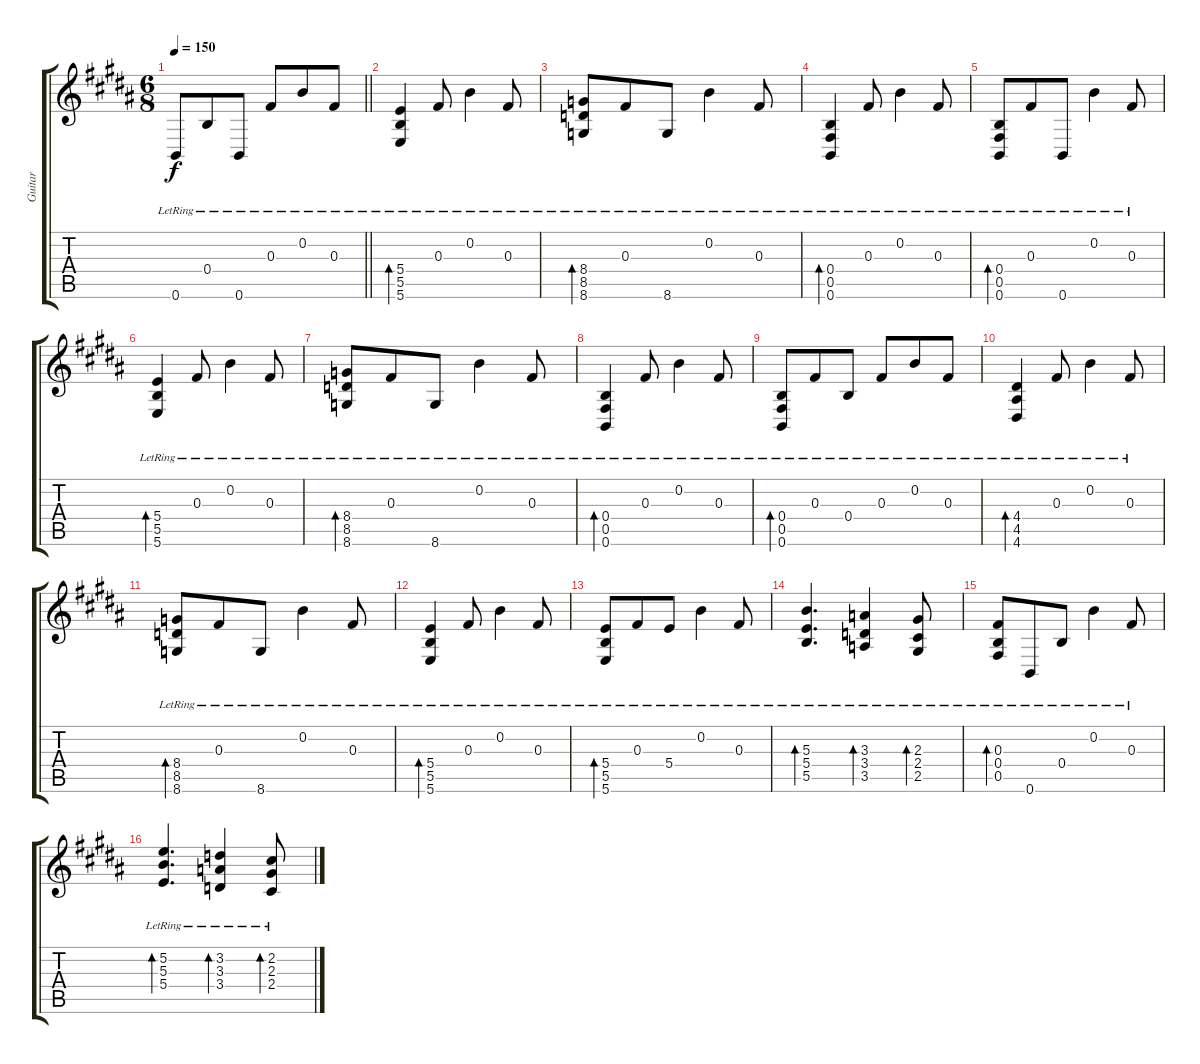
\track ("Guitar" "Guitar") {instrument acousticguitarsteel}
\staff {score tabs}
\tuning (Eb4 B3 Gb3 B2 Gb2 B1) {hide}
\ts (6 8)
\tempo 150
\clef g2
\barLineRight lightlight
\ks b
0.6{lr}.8{lyrics (0 "") lyrics (1 "") lyrics (2 "") lyrics (3 "") lyrics (4 "") dy f} 0.4{lr}.8{lyrics (0 "") lyrics (1 "") lyrics (2 "") lyrics (3 "") lyrics (4 "")} 0.6{lr}.8{lyrics (0 "") lyrics (1 "") lyrics (2 "") lyrics (3 "") lyrics (4 "")} 0.3{lr}.8{lyrics (0 "") lyrics (1 "") lyrics (2 "") lyrics (3 "") lyrics (4 "")} 0.2{lr}.8{lyrics (0 "") lyrics (1 "") lyrics (2 "") lyrics (3 "") lyrics (4 "")} 0.3{lr}.8{lyrics (0 "") lyrics (1 "") lyrics (2 "") lyrics (3 "") lyrics (4 "")} |
(5.4{lr} 5.5{lr} 5.6{lr}).4{bd 240 lyrics (0 "") lyrics (1 "") lyrics (2 "") lyrics (3 "") lyrics (4 "")} 0.3{lr}.8{lyrics (0 "") lyrics (1 "") lyrics (2 "") lyrics (3 "") lyrics (4 "")} 0.2{lr}.4{lyrics (0 "") lyrics (1 "") lyrics (2 "") lyrics (3 "") lyrics (4 "")} 0.3{lr}.8{lyrics (0 "") lyrics (1 "") lyrics (2 "") lyrics (3 "") lyrics (4 "")} |
(8.4{lr} 8.5{lr} 8.6{lr}).8{bd 240 lyrics (0 "") lyrics (1 "") lyrics (2 "") lyrics (3 "") lyrics (4 "")} 0.3{lr}.8{lyrics (0 "") lyrics (1 "") lyrics (2 "") lyrics (3 "") lyrics (4 "")} 8.6{lr}.8{lyrics (0 "") lyrics (1 "") lyrics (2 "") lyrics (3 "") lyrics (4 "")} 0.2{lr}.4{lyrics (0 "") lyrics (1 "") lyrics (2 "") lyrics (3 "") lyrics (4 "")} 0.3{lr}.8{lyrics (0 "") lyrics (1 "") lyrics (2 "") lyrics (3 "") lyrics (4 "")} |
(0.4{lr} 0.5{lr} 0.6{lr}).4{bd 120 lyrics (0 "") lyrics (1 "") lyrics (2 "") lyrics (3 "") lyrics (4 "")} 0.3{lr}.8{lyrics (0 "") lyrics (1 "") lyrics (2 "") lyrics (3 "") lyrics (4 "")} 0.2{lr}.4{lyrics (0 "") lyrics (1 "") lyrics (2 "") lyrics (3 "") lyrics (4 "")} 0.3{lr}.8{lyrics (0 "") lyrics (1 "") lyrics (2 "") lyrics (3 "") lyrics (4 "")} |
(0.4{lr} 0.5{lr} 0.6{lr}).8{bd 120 lyrics (0 "") lyrics (1 "") lyrics (2 "") lyrics (3 "") lyrics (4 "")} 0.3{lr}.8{lyrics (0 "") lyrics (1 "") lyrics (2 "") lyrics (3 "") lyrics (4 "")} 0.6{lr}.8{lyrics (0 "") lyrics (1 "") lyrics (2 "") lyrics (3 "") lyrics (4 "")} 0.2{lr}.4{lyrics (0 "") lyrics (1 "") lyrics (2 "") lyrics (3 "") lyrics (4 "")} 0.3{lr}.8{lyrics (0 "") lyrics (1 "") lyrics (2 "") lyrics (3 "") lyrics (4 "")} |
(5.4{lr} 5.5{lr} 5.6{lr}).4{bd 240 lyrics (0 "") lyrics (1 "") lyrics (2 "") lyrics (3 "") lyrics (4 "")} 0.3{lr}.8{lyrics (0 "") lyrics (1 "") lyrics (2 "") lyrics (3 "") lyrics (4 "")} 0.2{lr}.4{lyrics (0 "") lyrics (1 "") lyrics (2 "") lyrics (3 "") lyrics (4 "")} 0.3{lr}.8{lyrics (0 "") lyrics (1 "") lyrics (2 "") lyrics (3 "") lyrics (4 "")} |
(8.4{lr} 8.5{lr} 8.6{lr}).8{bd 240 lyrics (0 "") lyrics (1 "") lyrics (2 "") lyrics (3 "") lyrics (4 "")} 0.3{lr}.8{lyrics (0 "") lyrics (1 "") lyrics (2 "") lyrics (3 "") lyrics (4 "")} 8.6{lr}.8{lyrics (0 "") lyrics (1 "") lyrics (2 "") lyrics (3 "") lyrics (4 "")} 0.2{lr}.4{lyrics (0 "") lyrics (1 "") lyrics (2 "") lyrics (3 "") lyrics (4 "")} 0.3{lr}.8{lyrics (0 "") lyrics (1 "") lyrics (2 "") lyrics (3 "") lyrics (4 "")} |
(0.4{lr} 0.5{lr} 0.6{lr}).4{bd 120 lyrics (0 "") lyrics (1 "") lyrics (2 "") lyrics (3 "") lyrics (4 "")} 0.3{lr}.8{lyrics (0 "") lyrics (1 "") lyrics (2 "") lyrics (3 "") lyrics (4 "")} 0.2{lr}.4{lyrics (0 "") lyrics (1 "") lyrics (2 "") lyrics (3 "") lyrics (4 "")} 0.3{lr}.8{lyrics (0 "") lyrics (1 "") lyrics (2 "") lyrics (3 "") lyrics (4 "")} |
(0.4{lr} 0.5{lr} 0.6{lr}).8{bd 120 lyrics (0 "") lyrics (1 "") lyrics (2 "") lyrics (3 "") lyrics (4 "")} 0.3{lr}.8{lyrics (0 "") lyrics (1 "") lyrics (2 "") lyrics (3 "") lyrics (4 "")} 0.4{lr}.8{lyrics (0 "") lyrics (1 "") lyrics (2 "") lyrics (3 "") lyrics (4 "")} 0.3{lr}.8{lyrics (0 "") lyrics (1 "") lyrics (2 "") lyrics (3 "") lyrics (4 "")} 0.2{lr}.8{lyrics (0 "") lyrics (1 "") lyrics (2 "") lyrics (3 "") lyrics (4 "")} 0.3{lr}.8{lyrics (0 "") lyrics (1 "") lyrics (2 "") lyrics (3 "") lyrics (4 "")} |
(4.4{lr} 4.5{lr} 4.6{lr}).4{bd 240 lyrics (0 "") lyrics (1 "") lyrics (2 "") lyrics (3 "") lyrics (4 "")} 0.3{lr}.8{lyrics (0 "") lyrics (1 "") lyrics (2 "") lyrics (3 "") lyrics (4 "")} 0.2{lr}.4{lyrics (0 "") lyrics (1 "") lyrics (2 "") lyrics (3 "") lyrics (4 "")} 0.3{lr}.8{lyrics (0 "") lyrics (1 "") lyrics (2 "") lyrics (3 "") lyrics (4 "")} |
(8.4{lr} 8.5{lr} 8.6{lr}).8{bd 240 lyrics (0 "") lyrics (1 "") lyrics (2 "") lyrics (3 "") lyrics (4 "")} 0.3{lr}.8{lyrics (0 "") lyrics (1 "") lyrics (2 "") lyrics (3 "") lyrics (4 "")} 8.6{lr}.8{lyrics (0 "") lyrics (1 "") lyrics (2 "") lyrics (3 "") lyrics (4 "")} 0.2{lr}.4{lyrics (0 "") lyrics (1 "") lyrics (2 "") lyrics (3 "") lyrics (4 "")} 0.3{lr}.8{lyrics (0 "") lyrics (1 "") lyrics (2 "") lyrics (3 "") lyrics (4 "")} |
(5.4{lr} 5.5{lr} 5.6{lr}).4{bd 120 lyrics (0 "") lyrics (1 "") lyrics (2 "") lyrics (3 "") lyrics (4 "")} 0.3{lr}.8{lyrics (0 "") lyrics (1 "") lyrics (2 "") lyrics (3 "") lyrics (4 "")} 0.2{lr}.4{lyrics (0 "") lyrics (1 "") lyrics (2 "") lyrics (3 "") lyrics (4 "")} 0.3{lr}.8{lyrics (0 "") lyrics (1 "") lyrics (2 "") lyrics (3 "") lyrics (4 "")} |
(5.4{lr} 5.5{lr} 5.6{lr}).8{bd 120 lyrics (0 "") lyrics (1 "") lyrics (2 "") lyrics (3 "") lyrics (4 "")} 0.3{lr}.8{lyrics (0 "") lyrics (1 "") lyrics (2 "") lyrics (3 "") lyrics (4 "")} 5.4{lr}.8{lyrics (0 "") lyrics (1 "") lyrics (2 "") lyrics (3 "") lyrics (4 "")} 0.2{lr}.4{lyrics (0 "") lyrics (1 "") lyrics (2 "") lyrics (3 "") lyrics (4 "")} 0.3{lr}.8{lyrics (0 "") lyrics (1 "") lyrics (2 "") lyrics (3 "") lyrics (4 "")} |
(5.3{lr} 5.4{lr} 5.5{lr}).4{d bd 120 lyrics (0 "") lyrics (1 "") lyrics (2 "") lyrics (3 "") lyrics (4 "")} (3.3{lr} 3.4{lr} 3.5{lr}).4{bd 120 lyrics (0 "") lyrics (1 "") lyrics (2 "") lyrics (3 "") lyrics (4 "")} (2.3{lr} 2.4{lr} 2.5{lr}).8{bd 120 lyrics (0 "") lyrics (1 "") lyrics (2 "") lyrics (3 "") lyrics (4 "")} |
(0.3{lr} 0.4{lr} 0.5{lr}).8{bd 120 lyrics (0 "") lyrics (1 "") lyrics (2 "") lyrics (3 "") lyrics (4 "")} 0.6{lr}.8{lyrics (0 "") lyrics (1 "") lyrics (2 "") lyrics (3 "") lyrics (4 "")} 0.4{lr}.8{lyrics (0 "") lyrics (1 "") lyrics (2 "") lyrics (3 "") lyrics (4 "")} 0.2{lr}.4{lyrics (0 "") lyrics (1 "") lyrics (2 "") lyrics (3 "") lyrics (4 "")} 0.3{lr}.8{lyrics (0 "") lyrics (1 "") lyrics (2 "") lyrics (3 "") lyrics (4 "")} |
(5.2{lr} 5.3{lr} 5.4{lr}).4{d bd 120 lyrics (0 "") lyrics (1 "") lyrics (2 "") lyrics (3 "") lyrics (4 "")} (3.2{lr} 3.3{lr} 3.4{lr}).4{bd 120 lyrics (0 "") lyrics (1 "") lyrics (2 "") lyrics (3 "") lyrics (4 "")} (2.2{lr} 2.3{lr} 2.4{lr}).8{bd 120 lyrics (0 "") lyrics (1 "") lyrics (2 "") lyrics (3 "") lyrics (4 "")}
